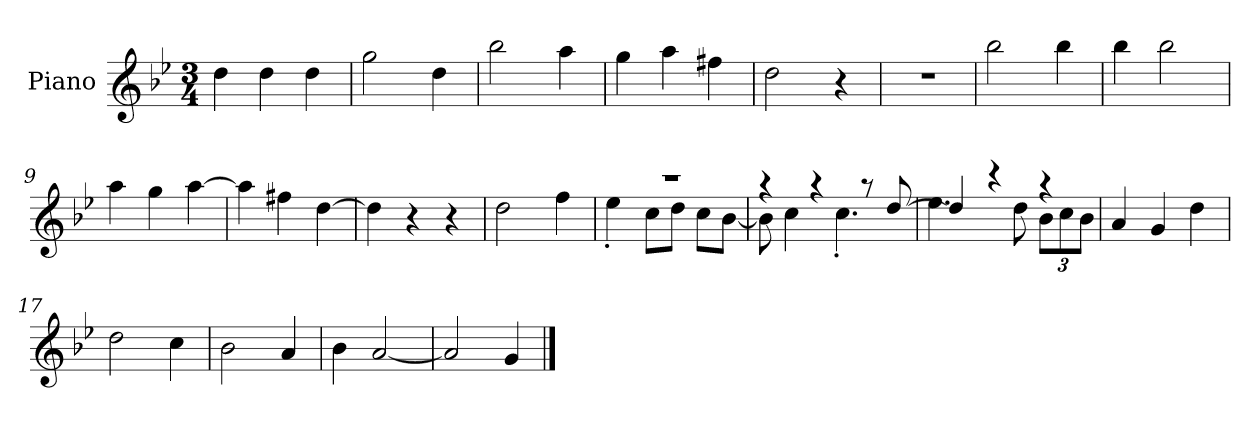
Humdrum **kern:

**kern
*part1
*staff1
*I"Piano
*I'P-no
*clefG2
*k[b-e-]
*M3/4
*MM177
=1
4dd\
4dd\
4dd\
=2
2gg\
4dd\
=3
2bb-\
4aa\
=4
4gg\
4aa\
4ff#X\
=5
2dd\
4r
=6
2.r
=7
2bb-\
4bb-\
=8
4bb-\
2bb-\
=9
4aa\
4gg\
[4aa\
=10
4aa\]
4ff#X\
[4dd\
=11
4dd\]
4r
4r
!!LO:LB:g=z
=12
2dd\
4ff\
=13
*^
2.r	4ee-'\
.	8cc\L
.	8dd\J
.	8cc\L
.	[8b-\J
=14	=14
4r	8b-\]
.	4cc\
4r	.
.	4.cc'\
8r	.
[8dd/	.
=15	=15
4dd/]	4.ee-\
4r	.
.	8dd\
*	*Xbrackettup
4r	12b-\L
.	12cc\
.	12b-\J
*v	*v
=16
4a/
4g/
4dd\
=17
2dd\
4cc\
=18
2b-\
4a/
=19
4b-\
[2a/
=20
2a/]
4g/
==
*-
